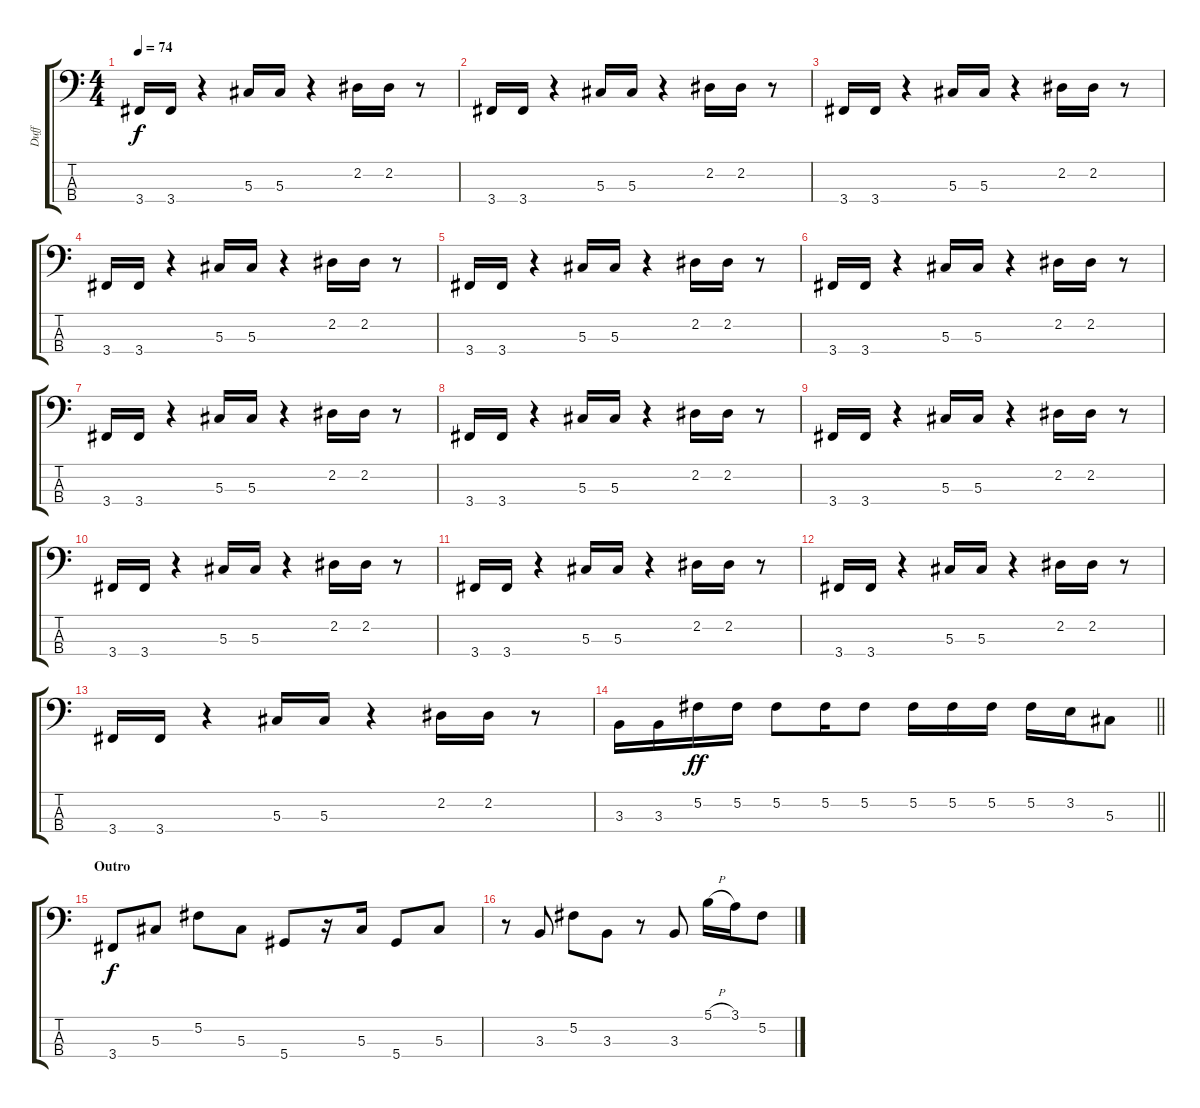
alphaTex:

\track ("Duff" "Duff") {instrument electricbasspick}
\staff {score tabs}
\tuning (Gb2 Db2 Ab1 Eb1) {hide}
\ts (4 4)
\tempo 74
\clef f4
\ks c
3.4.16{dy f} 3.4.16 r.4 5.3.16 5.3.16 r.4 2.2.16 2.2.16 r.8 |
3.4.16 3.4.16 r.4 5.3.16 5.3.16 r.4 2.2.16 2.2.16 r.8 |
3.4.16 3.4.16 r.4 5.3.16 5.3.16 r.4 2.2.16 2.2.16 r.8 |
3.4.16 3.4.16 r.4 5.3.16 5.3.16 r.4 2.2.16 2.2.16 r.8 |
3.4.16 3.4.16 r.4 5.3.16 5.3.16 r.4 2.2.16 2.2.16 r.8 |
3.4.16 3.4.16 r.4 5.3.16 5.3.16 r.4 2.2.16 2.2.16 r.8 |
3.4.16 3.4.16 r.4 5.3.16 5.3.16 r.4 2.2.16 2.2.16 r.8 |
3.4.16 3.4.16 r.4 5.3.16 5.3.16 r.4 2.2.16 2.2.16 r.8 |
3.4.16 3.4.16 r.4 5.3.16 5.3.16 r.4 2.2.16 2.2.16 r.8 |
3.4.16 3.4.16 r.4 5.3.16 5.3.16 r.4 2.2.16 2.2.16 r.8 |
3.4.16 3.4.16 r.4 5.3.16 5.3.16 r.4 2.2.16 2.2.16 r.8 |
3.4.16 3.4.16 r.4 5.3.16 5.3.16 r.4 2.2.16 2.2.16 r.8 |
3.4.16 3.4.16 r.4 5.3.16 5.3.16 r.4 2.2.16 2.2.16 r.8 |
\barLineRight lightlight
3.3.16 3.3.16 5.2.16{dy ff} 5.2.16 5.2.8 5.2.16 5.2.8 5.2.16 5.2.16 5.2.16 5.2.16 3.2.16 5.3.8 |
\section ("" "Outro")
3.4.8{dy f} 5.3.8 5.2.8 5.3.8 5.4.8 r.16 5.3.16 5.4.8 5.3.8 |
r.8 3.3.8 5.2.8 3.3.8 r.8 3.3.8 5.1{h}.16 3.1.16 5.2.8
